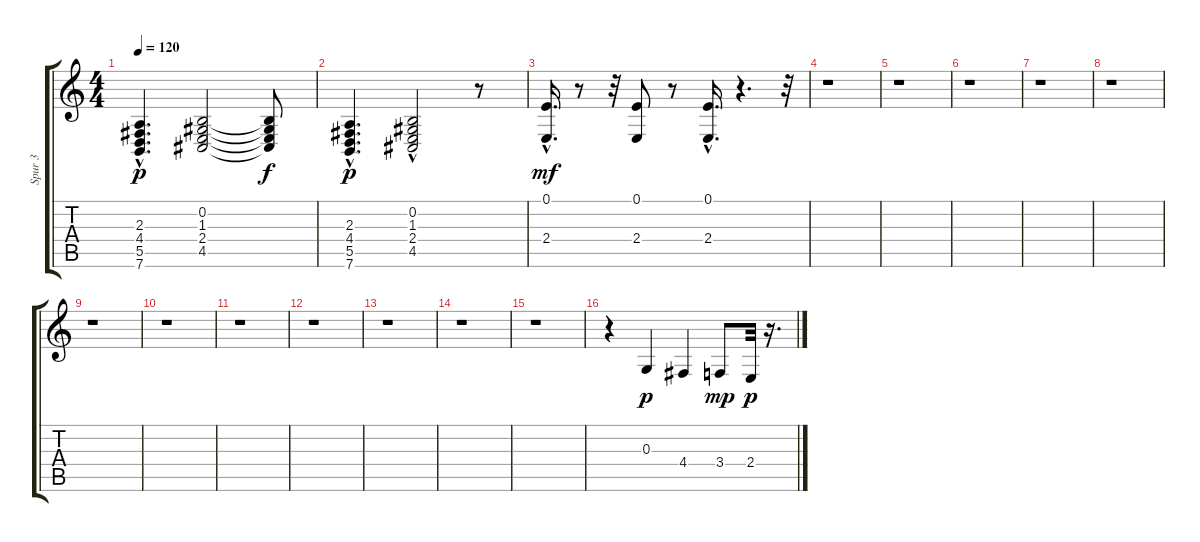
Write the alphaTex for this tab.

\track ("Spur 3" "Spur 3") {instrument electricpiano2}
\staff {score tabs}
\tuning (E4 B3 G3 D3 A2 E2) {hide}
\ts (4 4)
\tempo 120
\clef g2
\ks c
(2.3{hac} 4.4 5.5 7.6{hac}).4{d dy p} (0.2 1.3 2.4 4.5).2 (0.2{t} 1.3{t} 2.4{t} 4.5{t}).8{dy f} |
(2.3{hac} 4.4{hac} 5.5 7.6{hac}).4{d dy p} (0.2{hac} 1.3{hac} 2.4 4.5).2 r.8 |
(0.1{hac} 2.4{hac}).16{d dy mf} r.8 r.32 (0.1 2.4).8 r.8 (0.1{hac} 2.4{hac}).16{d} r.4{d} r.32 |
r.1 |
r.1 |
r.1 |
r.1 |
r.1 |
r.1 |
r.1 |
r.1 |
r.1 |
r.1 |
r.1 |
r.1 |
r.4 0.3.4{dy p} 4.4.4 3.4.8{dy mp} 2.4.32{dy p} r.16{d}
